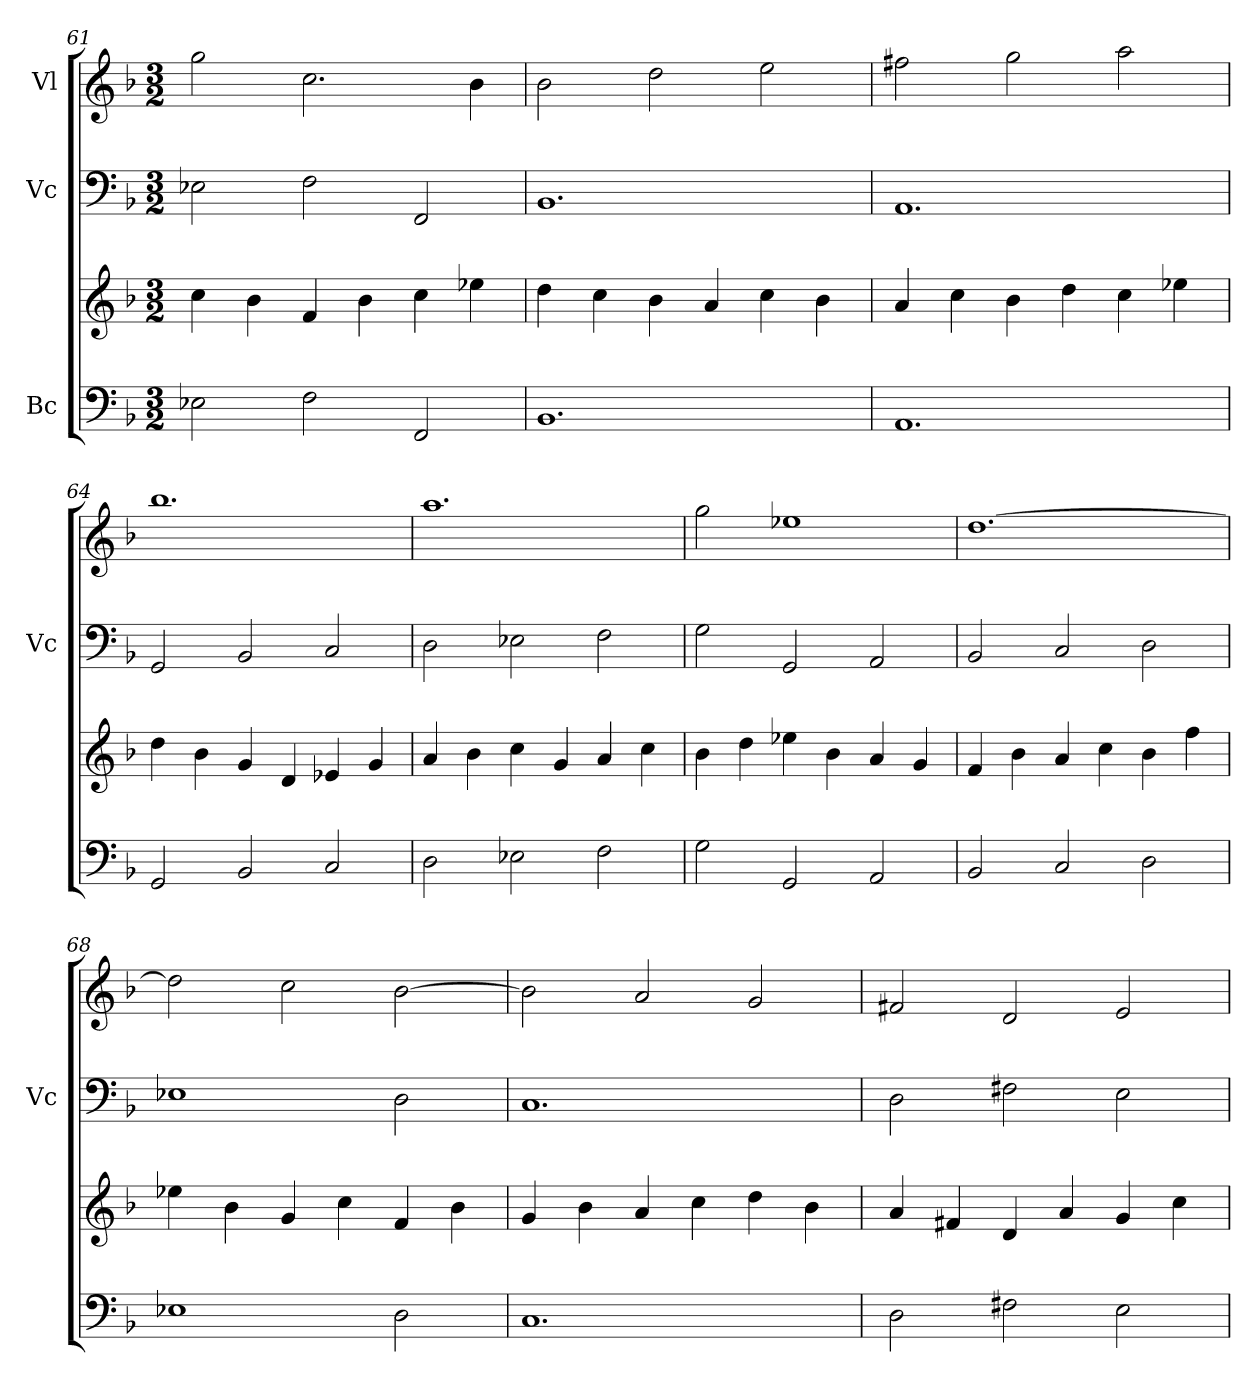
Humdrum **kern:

**kern	**kern	**kern	**kern
*part3	*part3	*part2	*part1
*staff4	*staff3	*staff2	*staff1
*I"Bc	*	*I"Vc	*I"Vl
*	*	*I'Vc	*
*clefF4	*clefG2	*clefF4	*clefG2
*k[b-]	*k[b-]	*k[b-]	*k[b-]
*M3/2	*M3/2	*M3/2	*M3/2
=61	=61	=61	=61
2E-X\	4cc\	2E-X\	2gg\
.	4b-\	.	.
2F\	4f/	2F\	2.cc\
.	4b-\	.	.
2FF/	4cc\	2FF/	.
.	4ee-X\	.	4b-\
=62	=62	=62	=62
1.BB-	4dd\	1.BB-	2b-\
.	4cc\	.	.
.	4b-\	.	2dd\
.	4a/	.	.
.	4cc\	.	2ee\
.	4b-\	.	.
=63	=63	=63	=63
1.AA	4a/	1.AA	2ff#X\
.	4cc\	.	.
.	4b-\	.	2gg\
.	4dd\	.	.
.	4cc\	.	2aa\
.	4ee-X\	.	.
=64	=64	=64	=64
2GG/	4dd\	2GG/	1.bb-
.	4b-\	.	.
2BB-/	4g/	2BB-/	.
.	4d/	.	.
2C/	4e-X/	2C/	.
.	4g/	.	.
!!LO:LB:g=z
=65	=65	=65	=65
2D\	4a/	2D\	1.aa
.	4b-\	.	.
2E-X\	4cc\	2E-X\	.
.	4g/	.	.
2F\	4a/	2F\	.
.	4cc\	.	.
=66	=66	=66	=66
2G\	4b-\	2G\	2gg\
.	4dd\	.	.
2GG/	4ee-X\	2GG/	1ee-X
.	4b-\	.	.
2AA/	4a/	2AA/	.
.	4g/	.	.
=67	=67	=67	=67
2BB-/	4f/	2BB-/	[1.dd
.	4b-\	.	.
2C/	4a/	2C/	.
.	4cc\	.	.
2D\	4b-\	2D\	.
.	4ff\	.	.
=68	=68	=68	=68
1E-X	4ee-X\	1E-X	2dd\]
.	4b-\	.	.
.	4g/	.	2cc\
.	4cc\	.	.
2D\	4f/	2D\	[2b-\
.	4b-\	.	.
=69	=69	=69	=69
1.C	4g/	1.C	2b-\]
.	4b-\	.	.
.	4a/	.	2a/
.	4cc\	.	.
.	4dd\	.	2g/
.	4b-\	.	.
=70	=70	=70	=70
2D\	4a/	2D\	2f#X/
.	4f#X/	.	.
2F#X\	4d/	2F#X\	2d/
.	4a/	.	.
2E\	4g/	2E\	2e/
.	4cc\	.	.
=	=	=	=
*-	*-	*-	*-
